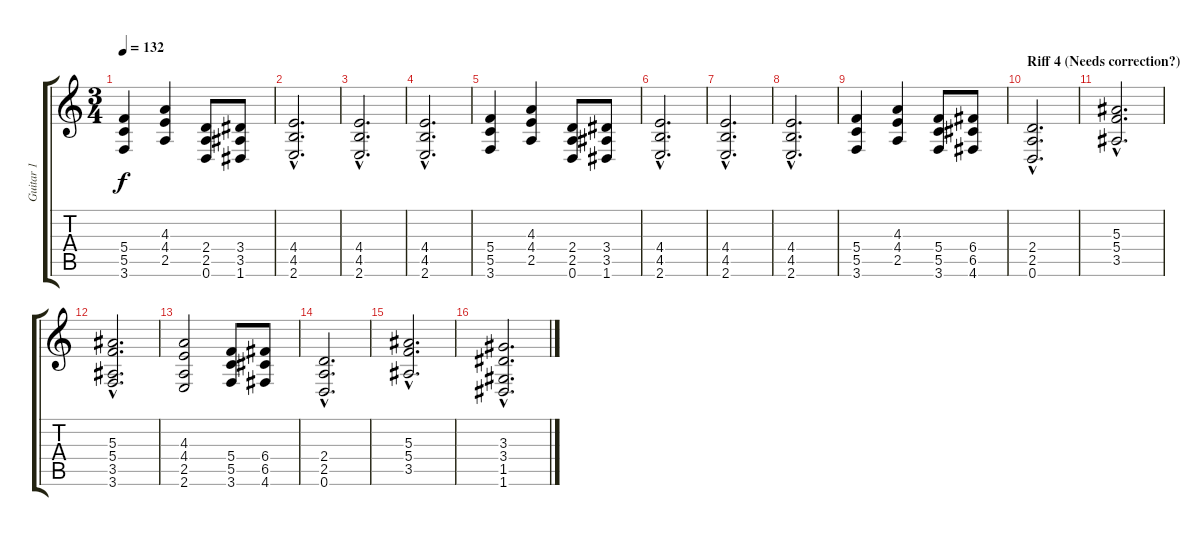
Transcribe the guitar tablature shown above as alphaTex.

\track ("Guitar 1" "Guitar 1") {instrument distortionguitar}
\staff {score tabs}
\tuning (D4 A3 F3 C3 G2 D2) {hide}
\ts (3 4)
\tempo 132
\clef g2
\ks c
(5.4 5.5 3.6).4{dy f} (4.3 4.4 2.5).4 (2.4 2.5 0.6).8 (3.4 3.5 1.6).8 |
(4.4{hac} 4.5{hac} 2.6{hac}).2{d} |
(4.4{hac} 4.5{hac} 2.6{hac}).2{d} |
(4.4{hac} 4.5{hac} 2.6{hac}).2{d} |
(5.4 5.5 3.6).4 (4.3 4.4 2.5).4 (2.4 2.5 0.6).8 (3.4 3.5 1.6).8 |
(4.4{hac} 4.5{hac} 2.6{hac}).2{d} |
(4.4{hac} 4.5{hac} 2.6{hac}).2{d} |
(4.4{hac} 4.5{hac} 2.6{hac}).2{d} |
(5.4 5.5 3.6).4 (4.3 4.4 2.5).4 (5.4 5.5 3.6).8 (6.4 6.5 4.6).8 |
\section ("" "Riff 4 (Needs correction?)")
(2.4{hac} 2.5{hac} 0.6{hac}).2{d} |
(5.3{hac} 5.4{hac} 3.5{hac}).2{d} |
(5.3{hac} 5.4{hac} 3.5{hac} 3.6{hac}).2{d} |
(4.3 4.4 2.5 2.6).2 (5.4 5.5 3.6).8 (6.4 6.5 4.6).8 |
(2.4{hac} 2.5{hac} 0.6{hac}).2{d} |
(5.3{hac} 5.4{hac} 3.5{hac}).2{d} |
(3.3{hac} 3.4{hac} 1.5{hac} 1.6{hac}).2{d}
